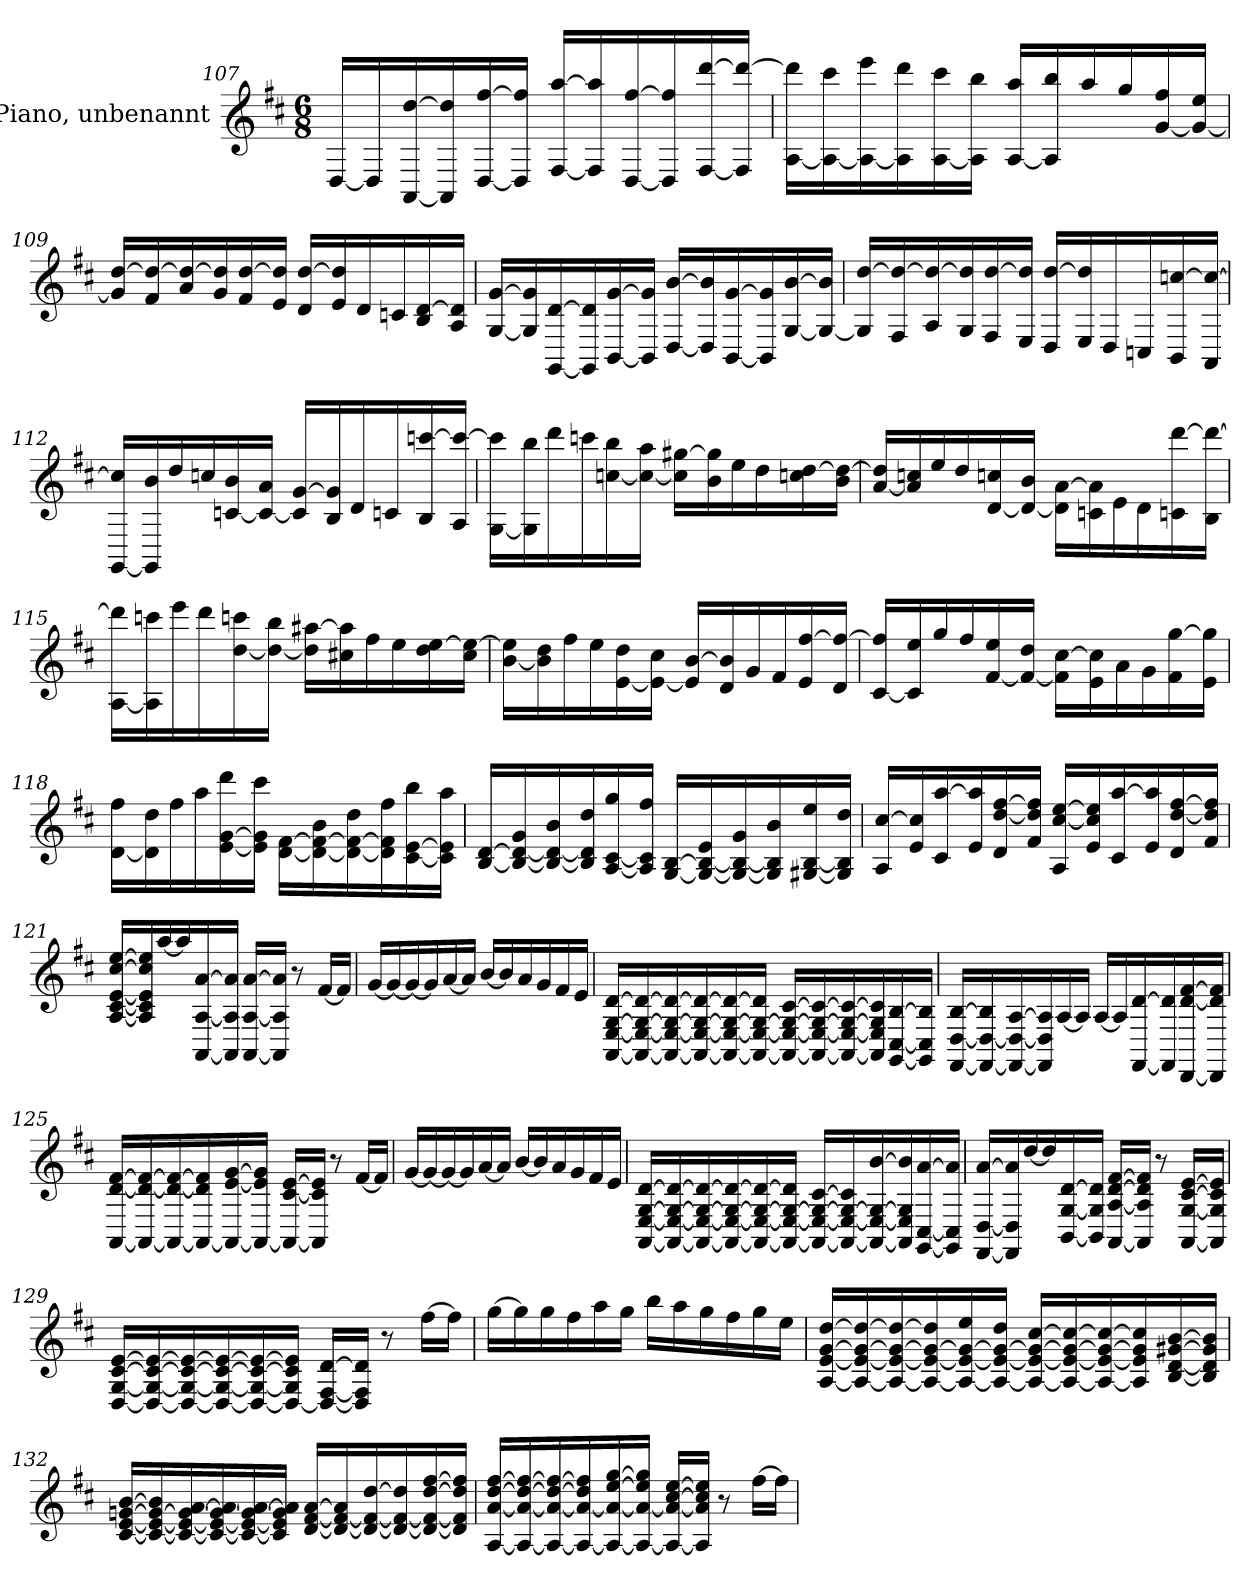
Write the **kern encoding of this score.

**kern
*part1
*staff1
*I"Piano, unbenannt
*I'Pno
*clefG2
*k[f#c#]
*M6/8
=107
[16DLL
16D]
[16AA [16dd
16AA] 16dd]
[16D [16ff#
16D] 16ff#]JJ
[16F# [16aaLL
16F#] 16aa]
[16D [16ff#
16D] 16ff#]
[16F# [16ddd
16F#] 16ddd_JJ
=108
[16A 16ddd]LL
16A_ 16ccc#
16A_ 16eee
16A] 16ddd
[16A 16ccc#
16A] 16bbJJ
[16A 16aaLL
16A] 16bb
16aa
16gg
[16g 16ff#
16g_ 16eeJJ
=109
16g] [16ddLL
16f# 16dd_
16a 16dd_
16g 16dd]
16f# [16dd
16e 16dd]JJ
16d [16ddLL
16e 16dd]
16d
16cn
16B [16d
16A 16d]JJ
=110
[16G [16gLL
16G] 16g]
[16GG [16d
16GG] 16d]
[16BB [16g
16BB] 16g]JJ
[16D [16bLL
16D] 16b]
[16BB [16g
16BB] 16g]
[16G [16b
16G_ 16b]JJ
=111
16G] [16ddLL
16F# 16dd_
16A 16dd_
16G 16dd]
16F# [16dd
16E 16dd]JJ
16D [16ddLL
16E 16dd]
16D
16Cn
16BB [16ccn
16AA 16cc_JJ
=112
[16GG 16ccn]LL
16GG] 16b
16dd
16ccn
[16cn 16b
16c_ 16aJJ
16c] [16gLL
16B 16g]
16d
16cn
16B [16cccn
16A 16ccc_JJ
=113
[16G 16cccn]LL
16G] 16bb
16ddd
16cccn
[16ccn 16bb
16cc_ 16aaJJ
16cc] [16gg#XLL
16b 16gg#]
16ee
16dd
16ccn [16dd
16b 16dd_JJ
=114
[16a 16dd]LL
16a] 16ccn
16ee
16dd
[16d 16ccn
16d_ 16bJJ
16d] [16aLL
16cn 16a]
16e
16d
16cn [16ddd
16B 16ddd_JJ
=115
[16A 16ddd]LL
16A] 16cccn
16eee
16ddd
[16dd 16cccn
16dd_ 16bbJJ
16dd] [16aa#XLL
16cc#X 16aa#]
16ff#
16ee
16dd [16ee
16cc# 16ee_JJ
=116
[16b 16ee]LL
16b] 16dd
16ff#
16ee
[16e 16dd
16e_ 16cc#JJ
16e] [16bLL
16d 16b]
16g
16f#
16e [16ff#
16d 16ff#_JJ
=117
[16c# 16ff#]LL
16c#] 16ee
16gg
16ff#
[16f# 16ee
16f#_ 16ddJJ
16f#] [16cc#LL
16e 16cc#]
16a
16g
16f# [16gg
16e 16gg]JJ
=118
[16d 16ff#LL
16d] 16dd
16ff#
16aa
[16e [16g 16ddd
16e] 16g] 16ccc#JJ
[16d [16f#LL
16d_ 16f#_ 16b
16d_ 16f#_ 16dd
16d] 16f#] 16ff#
[16c# [16e 16bb
16c#] 16e] 16aaJJ
=119
[16B [16dLL
16B_ 16d_ 16g
16B_ 16d_ 16b
16B] 16d] 16dd
[16A [16c# 16gg
16A] 16c#] 16ff#JJ
[16G [16BLL
16G_ 16B_ 16e
16G_ 16B_ 16g
16G] 16B] 16b
[16G#X [16B 16ee
16G#] 16B] 16ddJJ
=120
16A [16cc#LL
16e 16cc#]
16c# [16aa
16e 16aa]
16d [16dd [16ff#
16f# 16dd] 16ff#]JJ
16A [16cc# [16eeLL
16e 16cc#] 16ee]
16c# [16aa
16e 16aa]
16d [16dd [16ff#
16f# 16dd] 16ff#]JJ
=121
[16A [16c# [16e [16cc# [16eeLL
16A] 16c#] 16e] 16cc#] 16ee]
[16aa
16aa]
[16AA [16A [16a
16AA] 16A] 16a]JJ
[16AA [16A [16aLL
16AA] 16A] 16a]JJ
8r
[16f#LL
16f#JJ]
=122
[16gLL
16g_
16g_
16g]
[16a
16aJJ]
[16bLL
16b]
16a
16g
16f#
16eJJ
=123
[16AA [16E [16G [16dLL
16AA_ 16E_ 16G_ 16d_
16AA_ 16E_ 16G_ 16d_
16AA_ 16E_ 16G_ 16d_
16AA_ 16E_ 16G_ 16d_
16AA_ 16E_ 16G_ 16d]JJ
16AA_ 16E_ 16G_ [16c#LL
16AA_ 16E_ 16G_ 16c#_
16AA_ 16E_ 16G_ 16c#_
16AA] 16E] 16G] 16c#]
[16GG [16C# [16B
16GG] 16C#] 16B]JJ
=124
[16FF# [16D [16BLL
16FF#_ 16D_ 16B]
16FF#_ 16D_ [16A
16FF#] 16D] 16A]
[16A
16AJJ]
[16ALL
16A]
[16FF# [16d
16FF#] 16d]
[16DD [16d [16f#
16DD] 16d] 16f#]JJ
=125
[16AA [16d [16f#LL
16AA_ 16d_ 16f#_
16AA_ 16d_ 16f#_
16AA_ 16d] 16f#]
16AA_ [16e [16g
16AA_ 16e] 16g]JJ
16AA_ [16c# [16eLL
16AA] 16c#] 16e]JJ
8r
[16f#LL
16f#JJ]
=126
[16gLL
16g_
16g_
16g]
[16a
16aJJ]
[16bLL
16b]
16a
16g
16f#
16eJJ
=127
[16AA [16E [16G [16dLL
16AA_ 16E_ 16G_ 16d_
16AA_ 16E_ 16G_ 16d_
16AA_ 16E_ 16G_ 16d_
16AA_ 16E_ 16G_ 16d_
16AA_ 16E_ 16G_ 16d]JJ
16AA_ 16E_ 16G_ [16c#LL
16AA_ 16E_ 16G_ 16c#]
16AA_ 16E_ 16G_ [16b
16AA] 16E] 16G] 16b]
[16GG [16C# [16a
16GG] 16C#] 16a]JJ
=128
[16FF# [16D [16aLL
16FF#] 16D] 16a]
[16dd
16dd]
[16BB [16G [16d
16BB] 16G] 16d]JJ
[16AA [16A [16d [16f#LL
16AA] 16A] 16d] 16f#]JJ
8r
[16AA [16G [16c# [16eLL
16AA] 16G] 16c#] 16e]JJ
=129
[16D [16G [16c# [16eLL
16D_ 16G_ 16c#_ 16e_
16D_ 16G_ 16c#_ 16e_
16D_ 16G_ 16c#_ 16e_
16D_ 16G_ 16c#_ 16e_
16D_ 16G] 16c#] 16e]JJ
16D_ [16F# [16dLL
16D] 16F#] 16d]JJ
8r
[16ff#LL
16ff#JJ]
=130
[16ggLL
16gg]
16gg
16ff#
16aa
16ggJJ
16bbLL
16aa
16gg
16ff#
16gg
16eeJJ
=131
[16A [16e [16g [16ddLL
16A_ 16e_ 16g_ 16dd_
16A_ 16e_ 16g_ 16dd_
16A_ 16e_ 16g_ 16dd]
16A_ 16e_ 16g_ 16ee
16A_ 16e_ 16g_ 16ddJJ
16A_ 16e_ 16g_ [16cc#LL
16A_ 16e_ 16g_ 16cc#_
16A_ 16e_ 16g_ 16cc#_
16A] 16e] 16g] 16cc#]
[16B [16d [16g#X [16b
16B] 16d] 16g#] 16b]JJ
=132
[16c# [16e [16gn [16bLL
16c#_ 16e_ 16g_ 16b]
16c#_ 16e_ 16g_ [16a
16c#_ 16e_ 16g_ 16a]
16c#_ 16e_ 16g_ [16a
16c#] 16e] 16g] 16a]JJ
[16d [16f# [16aLL
16d_ 16f#_ 16a]
16d_ 16f#_ [16dd
16d_ 16f#_ 16dd]
16d_ 16f#_ [16dd [16ff#
16d] 16f#] 16dd] 16ff#]JJ
=133
[16A [16a [16dd [16ff#LL
16A_ 16a_ 16dd_ 16ff#_
16A_ 16a_ 16dd_ 16ff#_
16A_ 16a_ 16dd] 16ff#]
16A_ 16a_ [16ee [16gg
16A_ 16a_ 16ee] 16gg]JJ
16A_ 16a_ [16cc# [16eeLL
16A] 16a] 16cc#] 16ee]JJ
8r
[16ff#LL
16ff#JJ]
=
*-
